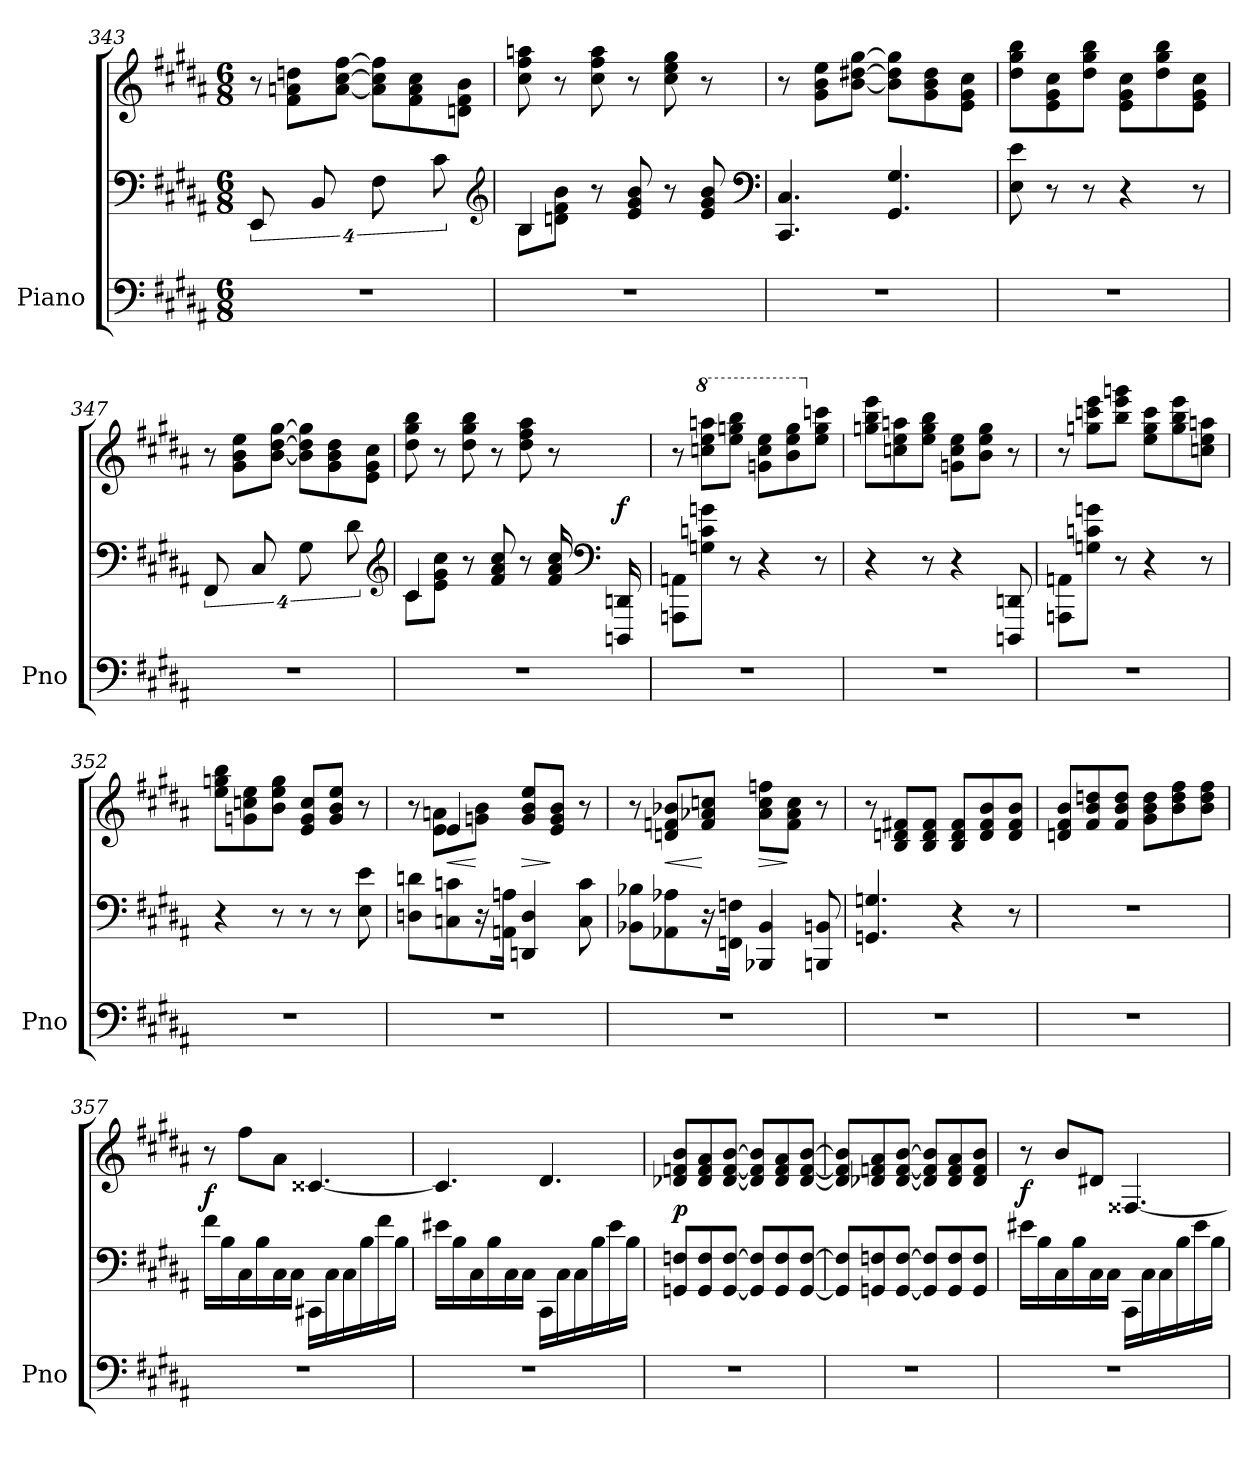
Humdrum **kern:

**kern	**kern	**kern	**dynam
*part1	*part1	*part1	*part1
*staff3	*staff2	*staff1	*staff1/2/3
*I"Piano	*	*	*
*I'Pno	*	*	*
*clefF4	*clefF4	*clefG2	*
*k[f#c#g#d#a#]	*k[f#c#g#d#a#]	*k[f#c#g#d#a#]	*
*M6/8	*M6/8	*M6/8	*
=343	=343	=343	=343
2.r	16%3EE	8r	.
.	.	8f# 8an 8ddnL	.
.	16%3BB	.	.
.	.	[8a [8cc# [8ff#J	.
.	16%3F#	8a]\ 8cc#]\ 8ff#]\L	.
.	.	8f# 8a 8cc#	.
.	16%3c#	.	.
.	.	8dn 8f# 8bJ	.
*	*clefG2	*	*
=344	=344	=344	=344
*	*^	*	*
2.r	4B	8BL	8cc# 8ff# 8aan	.
.	.	8dn 8f# 8bJ	8r	.
.	8r	2ryy	8cc# 8ff# 8aa	.
.	8e 8g# 8b	.	8r	.
.	8r	.	8cc# 8ee 8gg#	.
.	8e 8g# 8b	.	8r	.
*	*v	*v	*	*
*	*clefF4	*	*
=345	=345	=345	=345
2.r	4.CC# 4.C#	8r	.
.	.	8g# 8b 8eeL	.
.	.	[8b [8dd#X [8gg#J	.
.	4.GG# 4.G#	8b] 8dd#] 8gg#]L	.
.	.	8g# 8b 8dd#	.
.	.	8e 8g# 8cc#J	.
=346	=346	=346	=346
2.r	8E 8e	8dd# 8gg# 8bbL	.
.	8r	8e 8g# 8cc#	.
.	8r	8dd# 8gg# 8bbJ	.
.	4r	8e 8g# 8cc#L	.
.	.	8dd# 8gg# 8bb	.
.	8r	8e 8g# 8cc#J	.
=347	=347	=347	=347
2.r	16%3FF#	8r	.
.	.	8g# 8b 8eeL	.
.	16%3C#	.	.
.	.	[8b [8dd# [8gg#J	.
.	16%3G#	8b] 8dd#] 8gg#]L	.
.	.	8g# 8b 8dd#	.
.	16%3d#	.	.
.	.	8e 8g# 8cc#J	.
*	*clefG2	*	*
=348	=348	=348	=348
*	*^	*^	*
2.r	4c#	8c#L	8dd# 8gg# 8bb	2ryy	.
.	.	8e 8g# 8cc#J	8r	.	.
.	8r	2ryy	8dd# 8gg# 8bb	.	.
.	8f# 8a# 8cc#	.	8r	.	.
.	8r	.	8dd# 8ff# 8aa#	8.ryy	.
.	16f# 16a# 16cc#	.	8r	.	.
*	*clefF4	*	*	*	*
.	16DDDn 16DDn	.	.	16ryy	f
*	*v	*v	*	*	*
*	*	*v	*v	*
=349	=349	=349	=349
2.r	8AAAn 8AAnL	8r	.
*	*	*8va	*
.	8Gn 8cn 8gnJ	8cccn 8eee 8aaanL	.
.	8r	8eee 8gggn 8bbbJ	.
.	4r	8ggn 8ccc 8eeeL	.
.	.	8bb 8eee 8ggg	.
*	*	*X8va	*
.	8r	8ee 8gg 8cccJ	.
=350	=350	=350	=350
2.r	4r	8ggn 8bb 8eeeL	.
.	.	8ccn 8ee 8aan	.
.	8r	8ee 8gg 8bbJ	.
.	4r	8gn 8cc 8eeL	.
.	.	8b 8ee 8ggJ	.
.	8DDDn 8DDn	8r	.
=351	=351	=351	=351
2.r	8AAAn 8AAnL	8r	.
.	8Gn 8cn 8gnJ	8ggn 8cccn 8eeeL	.
.	8r	8bb 8eee 8gggnJ	.
.	4r	8ee 8gg 8cccL	.
.	.	8gg 8bb 8eee	.
.	8r	8ccn 8ee 8aanJ	.
=352	=352	=352	=352
2.r	4r	8ee 8ggn 8bbL	.
.	.	8gn 8ccn 8ee	.
.	8r	8b 8ee 8ggJ	.
.	8r	8e 8g 8ccL	.
.	8r	8g 8b 8eeJ	.
.	8E 8e	8r	.
=353	=353	=353	=353
*	*	*^	*
2.r	8Dn 8dnL	8r	8ryy	.
.	8Cn 8cn	4e	8e 8anL	<
.	16r	.	8gn 8bJ	[
.	16AAn 16AnJk	.	.	.
.	4DDn 4D	8g 8b 8eeL	4.ryy	>
.	.	8e 8g 8bJ	.	]
.	8C 8c	8r	.	.
*	*	*v	*v	*
=354	=354	=354	=354
2.r	8BB-X 8B-XL	8r	.
.	8AA-X 8A-X	8dn 8fn 8b-XL	<
.	16r	8f 8a-X 8ccnJ	[
.	16FFn 16FnJk	.	.
.	4BBB-X 4BB-	8a- 8cc 8ffnL	>
.	.	8f 8a- 8ccJ	]
.	8BBBn 8BBn	8r	.
=355	=355	=355	=355
2.r	4.GGn 4.Gn	8r	.
.	.	8B 8dn 8f#XL	.
.	.	8B 8d 8f#J	.
.	4r	8B 8d 8f#L	.
.	.	8d 8f# 8b	.
.	8r	8d 8f# 8bJ	.
=356	=356	=356	=356
2.r	2.r	8dn 8f# 8bL	.
.	.	8f# 8b 8ddn	.
.	.	8f# 8b 8ddJ	.
.	.	8g# 8b 8ddL	.
.	.	8b 8dd 8ff#	.
.	.	8b 8dd 8ff#J	.
=357	=357	=357	=357
2.r	16f#LL	8r	f
.	16B	.	.
.	16C#	8ff#L	.
.	16B	.	.
.	16C#	8a#J	.
.	16C#JJ	.	.
.	16CC#XLL	[4.c##X	.
.	16C#	.	.
.	16C#	.	.
.	16B	.	.
.	16f#	.	.
.	16BJJ	.	.
=358	=358	=358	=358
2.r	16e#XLL	4.c##]	.
.	16B	.	.
.	16C#	.	.
.	16B	.	.
.	16C#	.	.
.	16C#JJ	.	.
.	16CC#LL	4.d#	.
.	16C#	.	.
.	16C#	.	.
.	16B	.	.
.	16e#	.	.
.	16BJJ	.	.
=359	=359	=359	=359
2.r	8GGn 8FnL	8d-X 8fn 8bL	p
.	8GG 8F	8d- 8f 8a#	.
.	[8GG [8FJ	[8d- [8f [8bJ	.
.	8GG] 8F]L	8d-] 8f] 8b]L	.
.	8GG 8F	8d- 8f 8a#	.
.	[8GG [8FJ	[8d- [8f [8bJ	.
=360	=360	=360	=360
2.r	8GG] 8F]L	8d-] 8f] 8b]L	.
.	8GGn 8Fn	8d-X 8fn 8a#	.
.	[8GG [8FJ	[8d- [8f [8bJ	.
.	8GG] 8F]L	8d-] 8f] 8b]L	.
.	8GG 8F	8d- 8f 8a#	.
.	8GG 8FJ	8d- 8f 8bJ	.
=361	=361	=361	=361
2.r	16e#XLL	8r	f
.	16B	.	.
.	16C#	8bL	.
.	16B	.	.
.	16C#	8d#XJ	.
.	16C#JJ	.	.
.	16CC#LL	[4.F##X	.
.	16C#	.	.
.	16C#	.	.
.	16B	.	.
.	16e#	.	.
.	16BJJ	.	.
=	=	=	=
*-	*-	*-	*-
